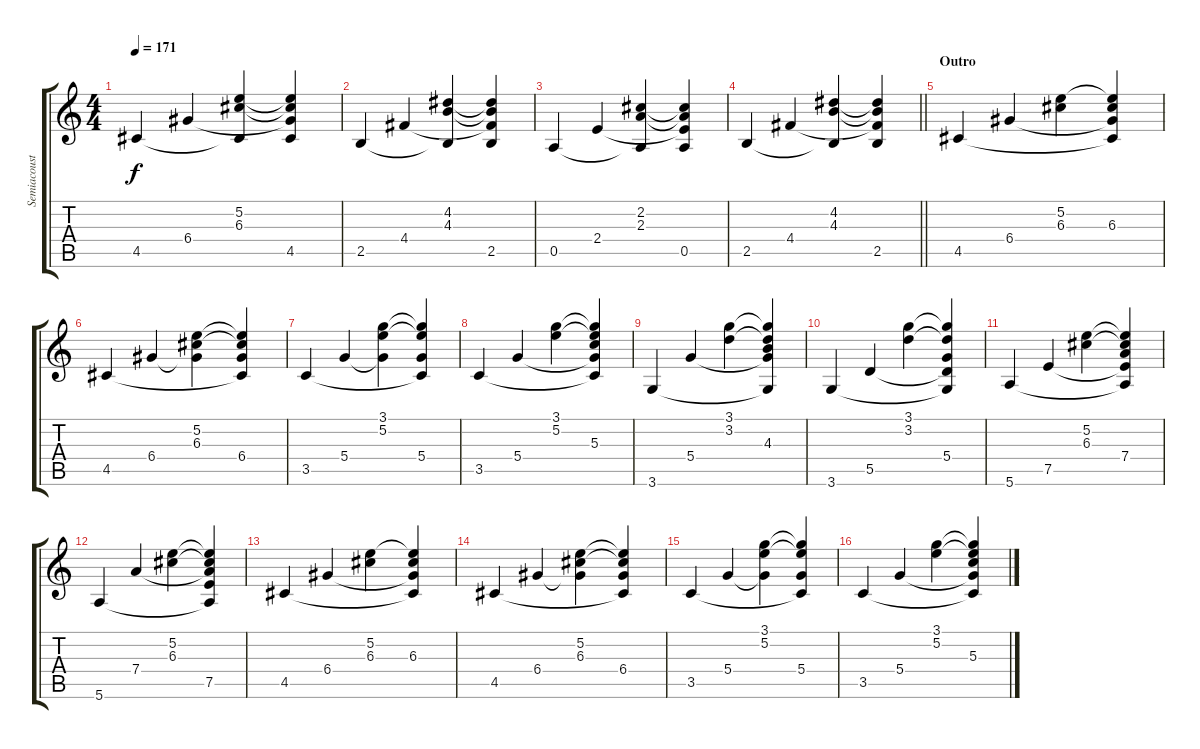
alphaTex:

\track ("Semiacoustic" "Semiacoust") {instrument acousticguitarsteel}
\staff {score tabs}
\tuning (E4 B3 G3 D3 A2 E2) {hide}
\ts (4 4)
\tempo 171
\clef g2
\ks c
4.5.4{dy f} 6.4.4 (5.2 6.3 4.5{t}).4 (5.2{t} 6.3{t} 6.4{t} 4.5).4 |
2.5.4 4.4.4 (4.2 4.3 2.5{t}).4 (4.2{t} 4.3{t} 4.4{t} 2.5).4 |
0.5.4 2.4.4 (2.2 2.3 0.5{t}).4 (2.2{t} 2.3{t} 2.4{t} 0.5).4 |
\barLineRight lightlight
2.5.4 4.4.4 (4.2 4.3 2.5{t}).4 (4.2{t} 4.3{t} 4.4{t} 2.5).4 |
\section ("" "Outro")
4.5.4 6.4.4 (5.2 6.3).4 (5.2{t} 6.3 6.4{t} 4.5{t}).4 |
4.5.4 6.4.4 (5.2 6.3 6.4{t}).4 (5.2{t} 6.3{t} 6.4 4.5{t}).4 |
3.5.4 5.4.4 (3.1 5.2 5.4{t}).4 (3.1{t} 5.2{t} 5.4 3.5{t}).4 |
3.5.4 5.4.4 (3.1 5.2).4 (3.1{t} 5.2{t} 5.3 5.4{t} 3.5{t}).4 |
3.6.4 5.4.4 (3.1 3.2).4 (3.1{t} 3.2{t} 4.3 5.4{t} 3.6{t}).4 |
3.6.4 5.5.4 (3.1 3.2).4 (3.1{t} 3.2{t} 5.4 5.5{t} 3.6{t}).4 |
5.6.4 7.5.4 (5.2 6.3).4 (5.2{t} 6.3{t} 7.4 7.5{t} 5.6{t}).4 |
5.6.4 7.4.4 (5.2 6.3).4 (5.2{t} 6.3{t} 7.4{t} 7.5 5.6{t}).4 |
4.5.4 6.4.4 (5.2 6.3).4 (5.2{t} 6.3 6.4{t} 4.5{t}).4 |
4.5.4 6.4.4 (5.2 6.3 6.4{t}).4 (5.2{t} 6.3{t} 6.4 4.5{t}).4 |
3.5.4 5.4.4 (3.1 5.2 5.4{t}).4 (3.1{t} 5.2{t} 5.4 3.5{t}).4 |
3.5.4 5.4.4 (3.1 5.2).4 (3.1{t} 5.2{t} 5.3 5.4{t} 3.5{t}).4
